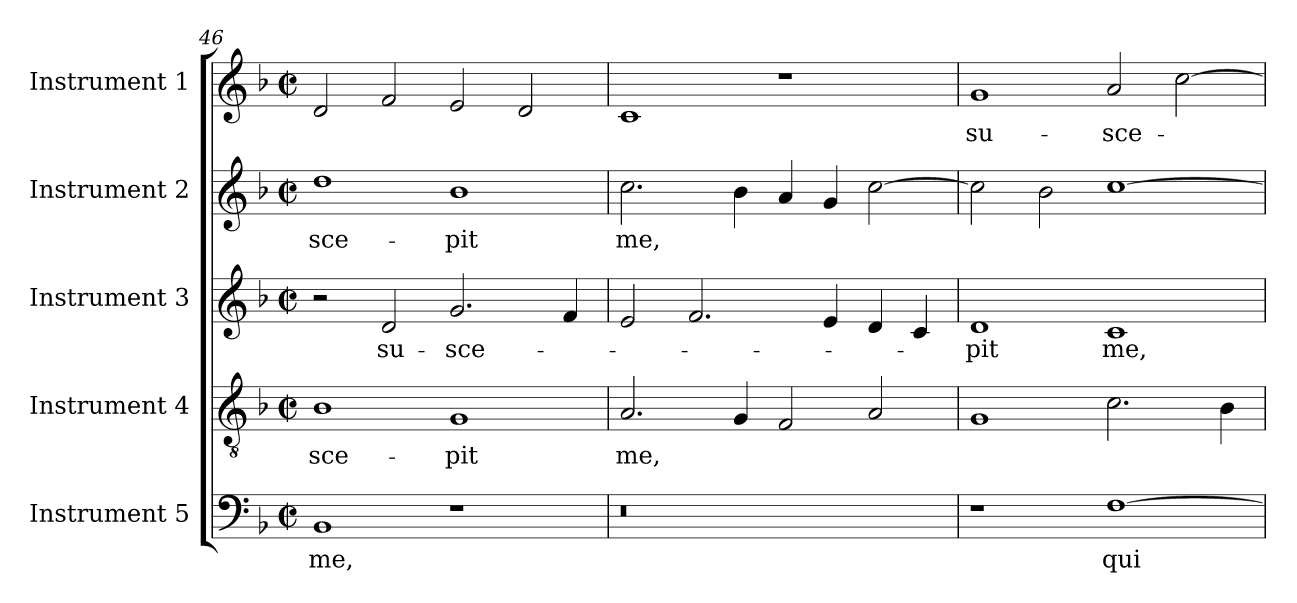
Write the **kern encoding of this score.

**kern	**text	**kern	**text	**kern	**text	**kern	**text	**kern	**text
*part5	*part5	*part4	*part4	*part3	*part3	*part2	*part2	*part1	*part1
*staff5	*staff5	*staff4	*staff4	*staff3	*staff3	*staff2	*staff2	*staff1	*staff1
*I"Instrument 5	*	*I"Instrument 4	*	*I"Instrument 3	*	*I"Instrument 2	*	*I"Instrument 1	*
*clefF4	*	*clefGv2	*	*clefG2	*	*clefG2	*	*clefG2	*
*k[b-]	*	*k[b-]	*	*k[b-]	*	*k[b-]	*	*k[b-]	*
*F:	*	*F:	*	*F:	*	*F:	*	*F:	*
*M2/2	*	*M2/2	*	*M2/2	*	*M2/2	*	*M2/2	*
*met(c|)	*	*met(c|)	*	*met(c|)	*	*met(c|)	*	*met(c|)	*
=46	=46	=46	=46	=46	=46	=46	=46	=46	=46
!	!LO:LY:b:cj	!	!LO:LY:b:cj	!	!	!	!LO:LY:b:cj	!	!
1BB-	me,	1B-	-sce-	2r	.	1dd	sce-	2d/	.
!	!	!	!	!	!LO:LY:b:cj	!	!	!	!
.	.	.	.	2d/	su-	.	.	2f/	.
!	!	!	!LO:LY:b:cj	!	!LO:LY:b:cj	!	!LO:LY:b:cj	!	!
1r	.	1G	-pit	2.g/	-sce-	1b-	-pit	2e/	.
.	.	.	.	.	.	.	.	2d/	.
.	.	.	.	4f/	.	.	.	.	.
=47	=47	=47	=47	=47	=47	=47	=47	=47	=47
!	!	!	!LO:LY:b:cj	!	!	!	!LO:LY:b:cj	!	!
0r	.	2.A/	me,	2e/	.	2.cc\	me,	1c	.
.	.	.	.	2.f/	.	.	.	.	.
.	.	4G/	.	.	.	4b-\	.	.	.
.	.	2F/	.	.	.	4a/	.	1r	.
.	.	.	.	4e/	.	4g/	.	.	.
.	.	2A/	.	4d/	.	[>2cc\	.	.	.
.	.	.	.	4c/	.	.	.	.	.
=48	=48	=48	=48	=48	=48	=48	=48	=48	=48
!	!	!	!	!	!LO:LY:b:cj	!	!	!	!LO:LY:b:cj
1r	.	1G	.	1d	-pit	2cc\]	.	1g	su-
.	.	.	.	.	.	2b-\	.	.	.
!	!LO:LY:b:cj	!	!	!	!LO:LY:b:cj	!	!	!	!LO:LY:b
[>1F	qui-	2.c\	.	1c	me,	[>1cc	.	2a/	-sce-
.	.	.	.	.	.	.	.	[>2cc\	.
.	.	4B-\	.	.	.	.	.	.	.
=	=	=	=	=	=	=	=	=	=
*-	*-	*-	*-	*-	*-	*-	*-	*-	*-
